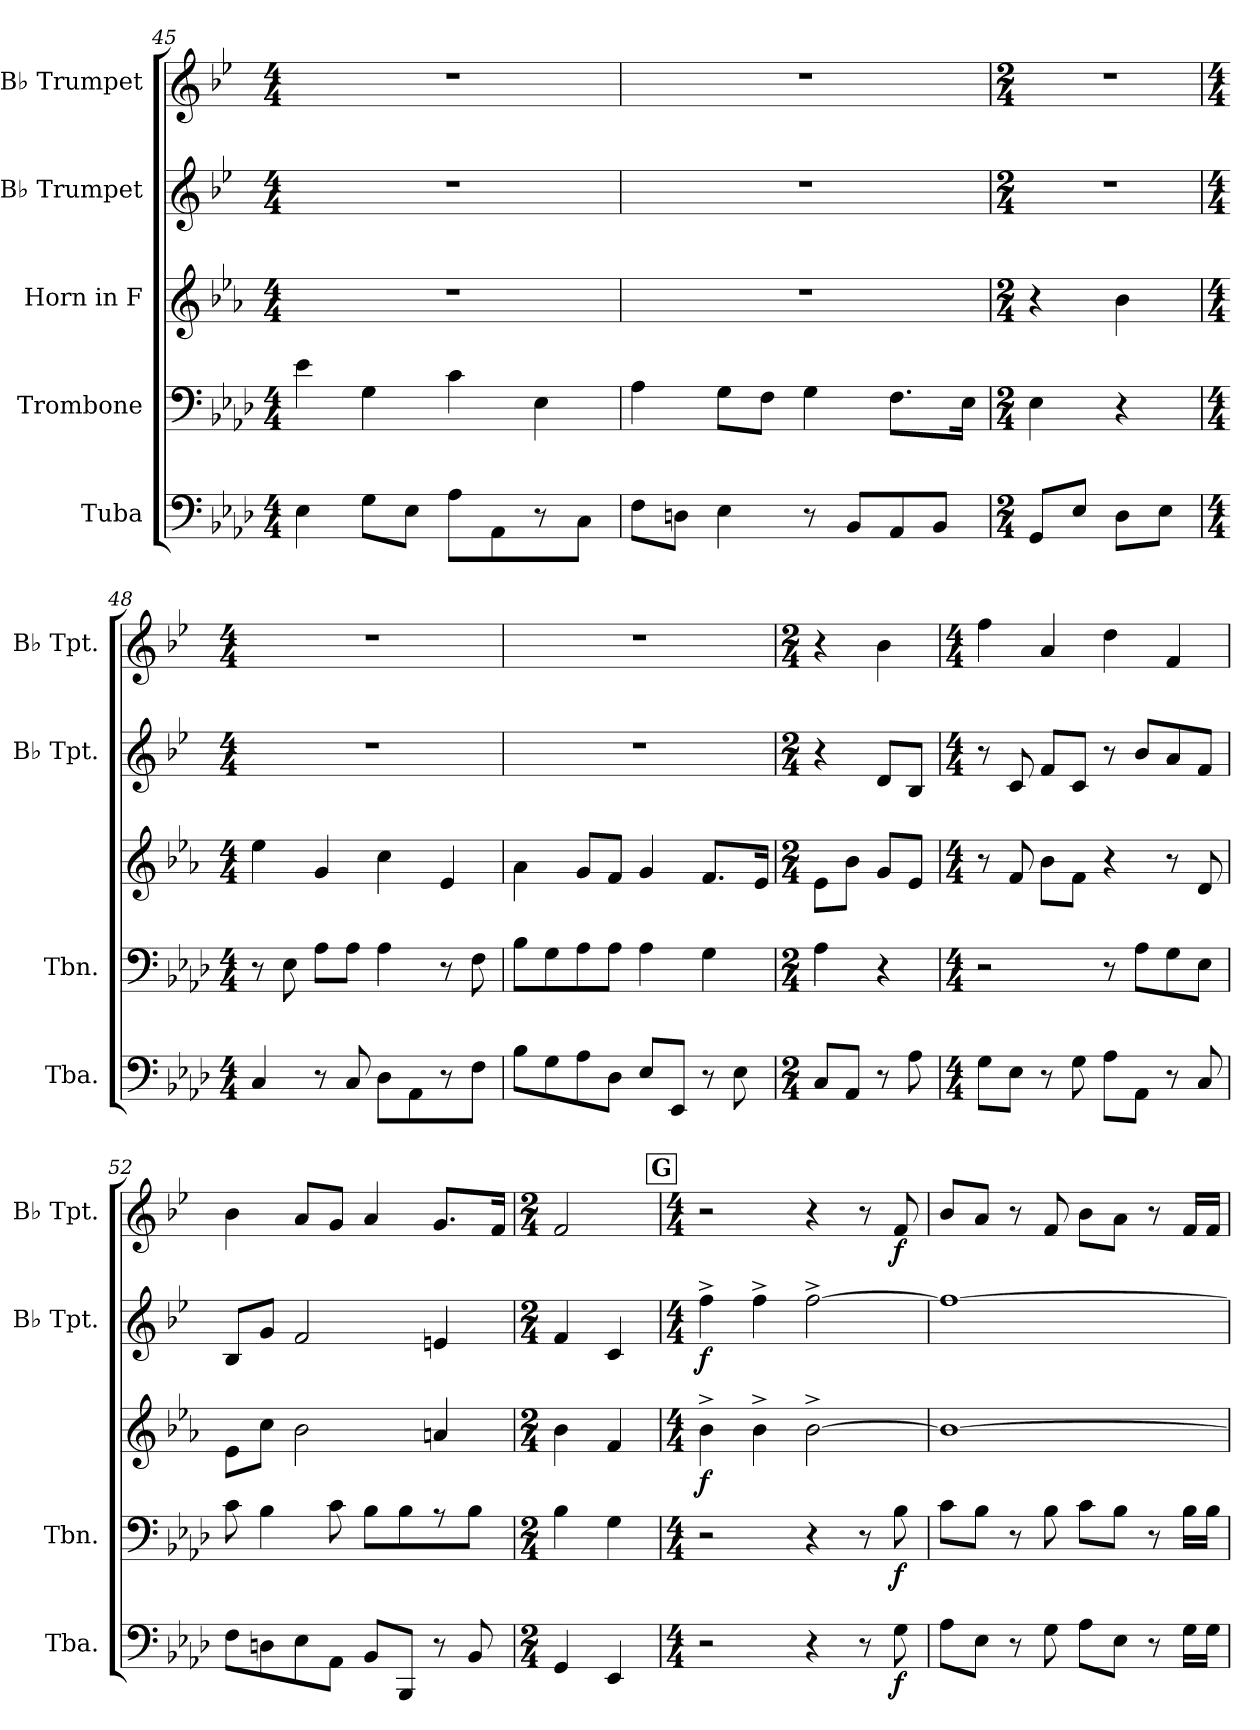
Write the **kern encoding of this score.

**kern	**dynam	**kern	**dynam	**kern	**dynam	**kern	**dynam	**kern	**dynam
*part5	*part5	*part4	*part4	*part3	*part3	*part2	*part2	*part1	*part1
*staff5	*staff5	*staff4	*staff4	*staff3	*staff3	*staff2	*staff2	*staff1	*staff1
*I"Tuba	*	*I"Trombone	*	*I"Horn in F	*	*I"B♭ Trumpet	*	*I"B♭ Trumpet	*
*I'Tba.	*	*I'Tbn.	*	*	*	*I'B♭ Tpt.	*	*I'B♭ Tpt.	*
*clefF4	*	*clefF4	*	*clefG2	*	*clefG2	*	*clefG2	*
*	*	*	*	*ITrd4c7	*	*ITrd1c2	*	*ITrd1c2	*
*k[b-e-a-d-]	*	*k[b-e-a-d-]	*	*k[b-e-a-d-]	*	*k[b-e-a-d-]	*	*k[b-e-a-d-]	*
*M4/4	*	*M4/4	*	*M4/4	*	*M4/4	*	*M4/4	*
=45	=45	=45	=45	=45	=45	=45	=45	=45	=45
4E-\	.	4e-\	.	1r	.	1r	.	1r	.
8G\L	.	4G\	.	.	.	.	.	.	.
8E-\J	.	.	.	.	.	.	.	.	.
8A-\L	.	4c\	.	.	.	.	.	.	.
8AA-\	.	.	.	.	.	.	.	.	.
8r	.	4E-\	.	.	.	.	.	.	.
8C\J	.	.	.	.	.	.	.	.	.
=46	=46	=46	=46	=46	=46	=46	=46	=46	=46
8F\L	.	4A-\	.	1r	.	1r	.	1r	.
8Dn\J	.	.	.	.	.	.	.	.	.
4E-\	.	8G\L	.	.	.	.	.	.	.
.	.	8F\J	.	.	.	.	.	.	.
8r	.	4G\	.	.	.	.	.	.	.
8BB-/L	.	.	.	.	.	.	.	.	.
8AA-/	.	8.F\L	.	.	.	.	.	.	.
8BB-/J	.	.	.	.	.	.	.	.	.
.	.	16E-\Jk	.	.	.	.	.	.	.
=47	=47	=47	=47	=47	=47	=47	=47	=47	=47
*M2/4	*	*M2/4	*	*M2/4	*	*M2/4	*	*M2/4	*
8GG/L	.	4E-\	.	4r	.	2r	.	2r	.
8E-/J	.	.	.	.	.	.	.	.	.
8D-\L	.	4r	.	4e-\	.	.	.	.	.
8E-\J	.	.	.	.	.	.	.	.	.
=48	=48	=48	=48	=48	=48	=48	=48	=48	=48
*M4/4	*	*M4/4	*	*M4/4	*	*M4/4	*	*M4/4	*
4C/	.	8r	.	4a-\	.	1r	.	1r	.
.	.	8E-\	.	.	.	.	.	.	.
8r	.	8A-\L	.	4c/	.	.	.	.	.
8C/	.	8A-\J	.	.	.	.	.	.	.
8D-\L	.	4A-\	.	4f\	.	.	.	.	.
8AA-\	.	.	.	.	.	.	.	.	.
8r	.	8r	.	4A-/	.	.	.	.	.
8F\J	.	8F\	.	.	.	.	.	.	.
=49	=49	=49	=49	=49	=49	=49	=49	=49	=49
8B-\L	.	8B-\L	.	4d-\	.	1r	.	1r	.
8G\	.	8G\	.	.	.	.	.	.	.
8A-\	.	8A-\	.	8c/L	.	.	.	.	.
8D-\J	.	8A-\J	.	8B-/J	.	.	.	.	.
8E-/L	.	4A-\	.	4c/	.	.	.	.	.
8EE-/J	.	.	.	.	.	.	.	.	.
8r	.	4G\	.	8.B-/L	.	.	.	.	.
8E-\	.	.	.	.	.	.	.	.	.
.	.	.	.	16A-/Jk	.	.	.	.	.
!!LO:LB:g=z
=50	=50	=50	=50	=50	=50	=50	=50	=50	=50
*M2/4	*	*M2/4	*	*M2/4	*	*M2/4	*	*M2/4	*
8C/L	.	4A-\	.	8A-\L	.	4r	.	4r	.
8AA-/J	.	.	.	8e-\J	.	.	.	.	.
8r	.	4r	.	8c/L	.	8c/L	.	4a-\	.
8A-\	.	.	.	8A-/J	.	8A-/J	.	.	.
=51	=51	=51	=51	=51	=51	=51	=51	=51	=51
*M4/4	*	*M4/4	*	*M4/4	*	*M4/4	*	*M4/4	*
8G\L	.	2r	.	8r	.	8r	.	4ee-\	.
8E-\J	.	.	.	8B-/	.	8B-/	.	.	.
8r	.	.	.	8e-\L	.	8e-/L	.	4g/	.
8G\	.	.	.	8B-\J	.	8B-/J	.	.	.
8A-\L	.	8r	.	4r	.	8r	.	4cc\	.
8AA-\J	.	8A-\L	.	.	.	8a-/L	.	.	.
8r	.	8G\	.	8r	.	8g/	.	4e-/	.
8C/	.	8E-\J	.	8G/	.	8e-/J	.	.	.
=52	=52	=52	=52	=52	=52	=52	=52	=52	=52
8F\L	.	8c\	.	8A-\L	.	8A-/L	.	4a-\	.
8Dn\	.	4B-\	.	8f\J	.	8f/J	.	.	.
8E-\	.	.	.	2e-\	.	2e-/	.	8g/L	.
8AA-\J	.	8c\	.	.	.	.	.	8f/J	.
8BB-/L	.	8B-\L	.	.	.	.	.	4g/	.
8BBB-/J	.	8B-\	.	.	.	.	.	.	.
8r	.	8r	.	4dn/	.	4dn/	.	8.f/L	.
8BB-/	.	8B-\J	.	.	.	.	.	.	.
.	.	.	.	.	.	.	.	16e-/Jk	.
=53	=53	=53	=53	=53	=53	=53	=53	=53	=53
*M2/4	*	*M2/4	*	*M2/4	*	*M2/4	*	*M2/4	*
4GG/	.	4B-\	.	4e-\	.	4e-/	.	2e-/	.
4EE-/	.	4G\	.	4B-/	.	4B-/	.	.	.
!!LO:REH:place=s1:a:B:fs=14:t=G
=54	=54	=54	=54	=54	=54	=54	=54	=54	=54
*M4/4	*	*M4/4	*	*M4/4	*	*M4/4	*	*M4/4	*
!	!	!	!	!	!LO:DY:b	!	!LO:DY:b	!	!
2r	.	2r	.	4e-^\	f	4ee-^\	f	2r	.
.	.	.	.	4e-^\	.	4ee-^\	.	.	.
4r	.	4r	.	[2e-^\	.	[2ee-^\	.	4r	.
8r	.	8r	.	.	.	.	.	8r	.
!	!LO:DY:b	!	!LO:DY:b	!	!	!	!	!	!LO:DY:b
8G\	f	8B-\	f	.	.	.	.	8e-/	f
=55	=55	=55	=55	=55	=55	=55	=55	=55	=55
8A-\L	.	8c\L	.	1e-_	.	1ee-_	.	8a-/L	.
8E-\J	.	8B-\J	.	.	.	.	.	8g/J	.
8r	.	8r	.	.	.	.	.	8r	.
8G\	.	8B-\	.	.	.	.	.	8e-/	.
8A-\L	.	8c\L	.	.	.	.	.	8a-\L	.
8E-\J	.	8B-\J	.	.	.	.	.	8g\J	.
8r	.	8r	.	.	.	.	.	8r	.
16G\LL	.	16B-\LL	.	.	.	.	.	16e-/LL	.
16G\JJ	.	16B-\JJ	.	.	.	.	.	16e-/JJ	.
=	=	=	=	=	=	=	=	=	=
*-	*-	*-	*-	*-	*-	*-	*-	*-	*-
